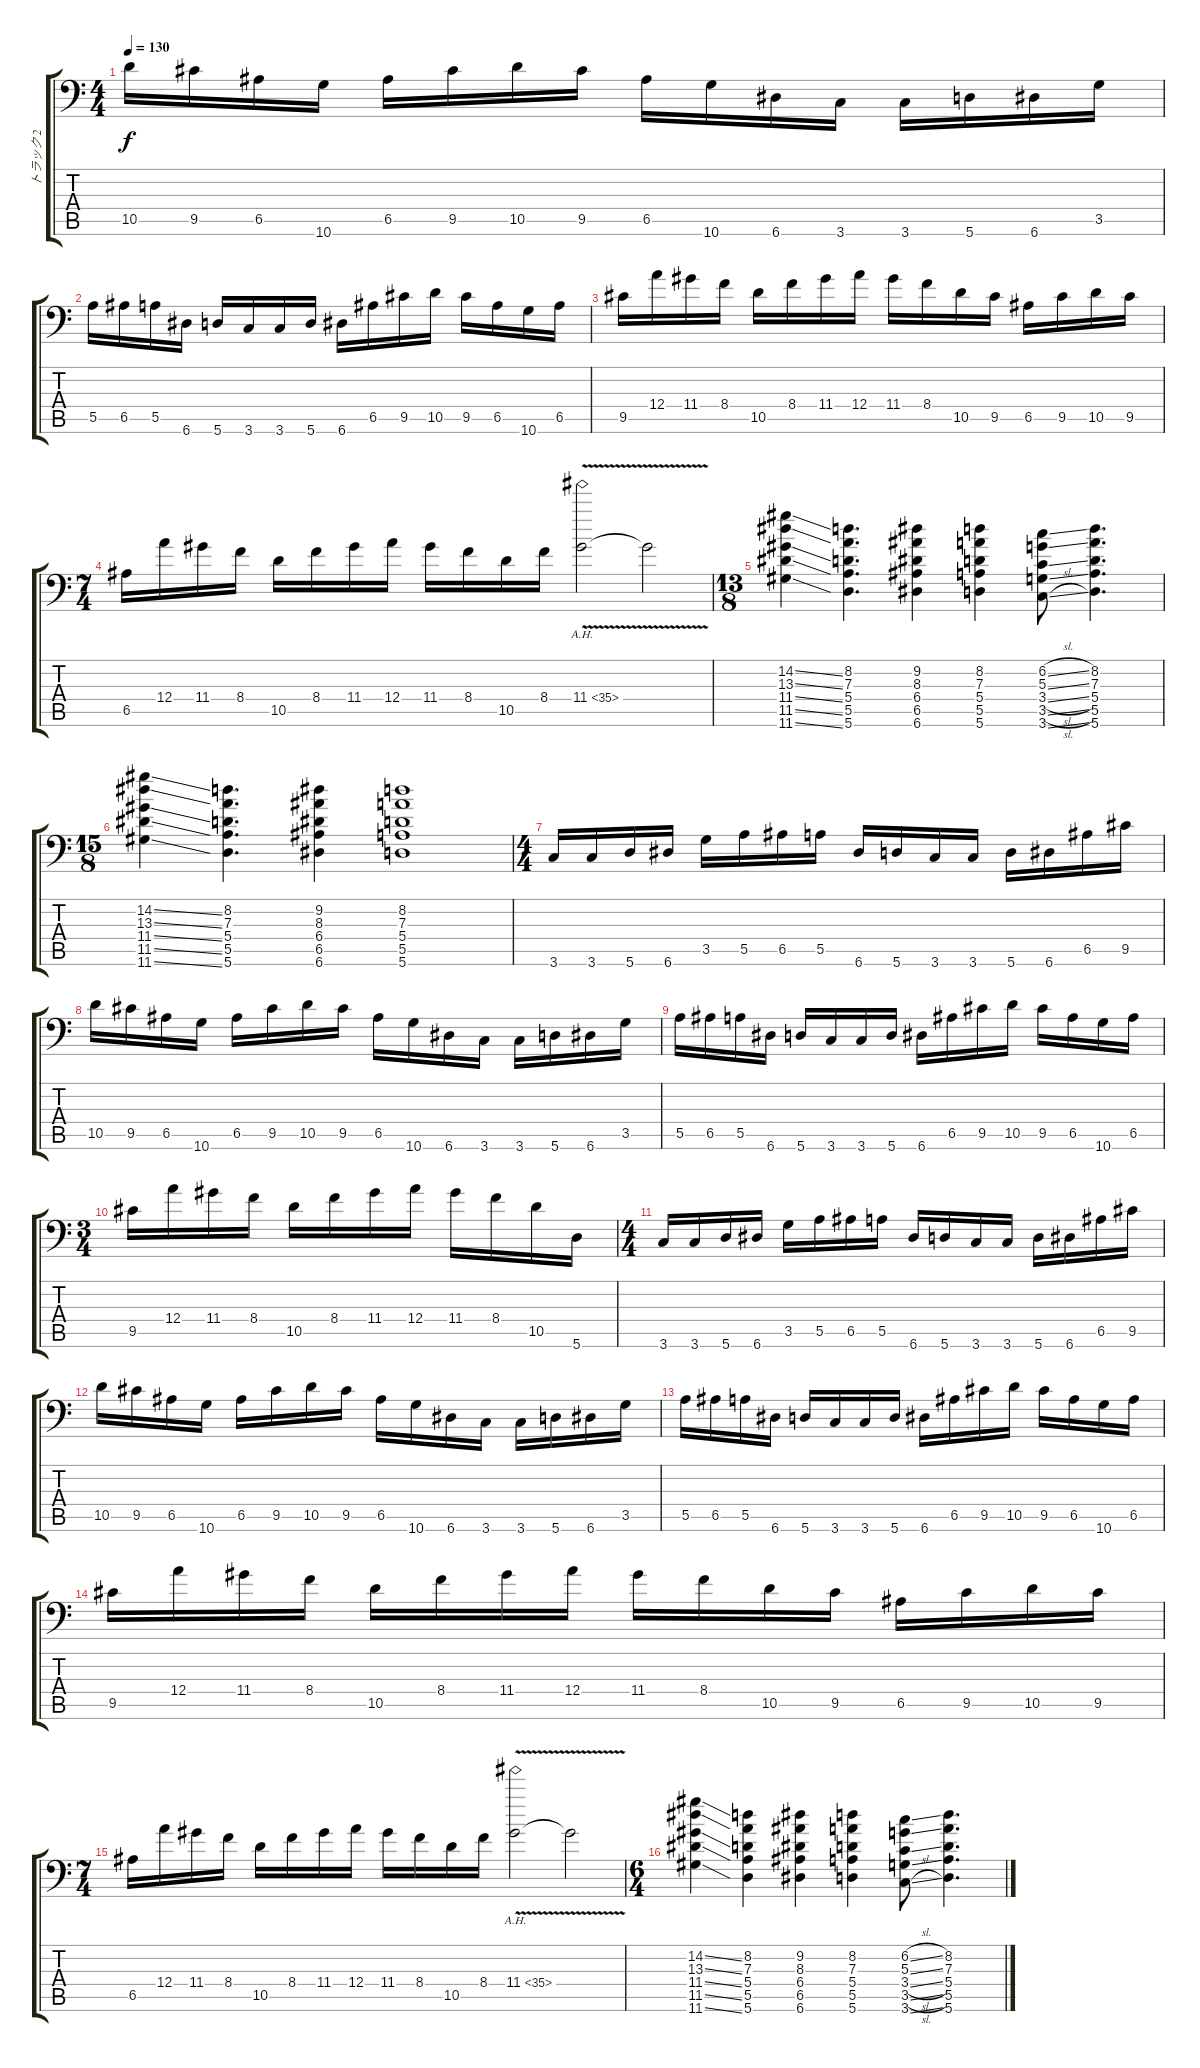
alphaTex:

\track ("トラック 2" "トラック 2") {instrument distortionguitar}
\staff {score tabs}
\tuning (B3 Gb3 D3 A2 E2 A1) {hide}
\ts (4 4)
\tempo 130
\clef f4
\ks c
10.5.16{dy f} 9.5.16 6.5.16 10.6.16 6.5.16 9.5.16 10.5.16 9.5.16 6.5.16 10.6.16 6.6.16 3.6.16 3.6.16 5.6.16 6.6.16 3.5.16 |
5.5.16 6.5.16 5.5.16 6.6.16 5.6.16 3.6.16 3.6.16 5.6.16 6.6.16 6.5.16 9.5.16 10.5.16 9.5.16 6.5.16 10.6.16 6.5.16 |
9.5.16 12.4.16 11.4.16 8.4.16 10.5.16 8.4.16 11.4.16 12.4.16 11.4.16 8.4.16 10.5.16 9.5.16 6.5.16 9.5.16 10.5.16 9.5.16 |
\ts (7 4)
6.5.16 12.4.16 11.4.16 8.4.16 10.5.16 8.4.16 11.4.16 12.4.16 11.4.16 8.4.16 10.5.16 8.4.16 11.4{ah 24 v}.2 11.4{t}.2 |
\ts (13 8)
(14.2{ss} 13.3{ss} 11.4{ss} 11.5{ss} 11.6{ss}).4 (8.2 7.3 5.4 5.5 5.6).4{d} (9.2 8.3 6.4 6.5 6.6).4 (8.2 7.3 5.4 5.5 5.6).4 (6.2{sl} 5.3{sl} 3.4{sl} 3.5{sl} 3.6{sl}).8 (8.2 7.3 5.4 5.5 5.6).4{d} |
\ts (15 8)
(14.2{ss} 13.3{ss} 11.4{ss} 11.5{ss} 11.6{ss}).4 (8.2 7.3 5.4 5.5 5.6).4{d} (9.2 8.3 6.4 6.5 6.6).4 (8.2 7.3 5.4 5.5 5.6).1 |
\ts (4 4)
3.6.16 3.6.16 5.6.16 6.6.16 3.5.16 5.5.16 6.5.16 5.5.16 6.6.16 5.6.16 3.6.16 3.6.16 5.6.16 6.6.16 6.5.16 9.5.16 |
10.5.16 9.5.16 6.5.16 10.6.16 6.5.16 9.5.16 10.5.16 9.5.16 6.5.16 10.6.16 6.6.16 3.6.16 3.6.16 5.6.16 6.6.16 3.5.16 |
5.5.16 6.5.16 5.5.16 6.6.16 5.6.16 3.6.16 3.6.16 5.6.16 6.6.16 6.5.16 9.5.16 10.5.16 9.5.16 6.5.16 10.6.16 6.5.16 |
\ts (3 4)
9.5.16 12.4.16 11.4.16 8.4.16 10.5.16 8.4.16 11.4.16 12.4.16 11.4.16 8.4.16 10.5.16 5.6.16 |
\ts (4 4)
3.6.16 3.6.16 5.6.16 6.6.16 3.5.16 5.5.16 6.5.16 5.5.16 6.6.16 5.6.16 3.6.16 3.6.16 5.6.16 6.6.16 6.5.16 9.5.16 |
10.5.16 9.5.16 6.5.16 10.6.16 6.5.16 9.5.16 10.5.16 9.5.16 6.5.16 10.6.16 6.6.16 3.6.16 3.6.16 5.6.16 6.6.16 3.5.16 |
5.5.16 6.5.16 5.5.16 6.6.16 5.6.16 3.6.16 3.6.16 5.6.16 6.6.16 6.5.16 9.5.16 10.5.16 9.5.16 6.5.16 10.6.16 6.5.16 |
9.5.16 12.4.16 11.4.16 8.4.16 10.5.16 8.4.16 11.4.16 12.4.16 11.4.16 8.4.16 10.5.16 9.5.16 6.5.16 9.5.16 10.5.16 9.5.16 |
\ts (7 4)
6.5.16 12.4.16 11.4.16 8.4.16 10.5.16 8.4.16 11.4.16 12.4.16 11.4.16 8.4.16 10.5.16 8.4.16 11.4{ah 24 v}.2 11.4{t}.2 |
\ts (6 4)
(14.2{ss} 13.3{ss} 11.4{ss} 11.5{ss} 11.6{ss}).4 (8.2 7.3 5.4 5.5 5.6).4 (9.2 8.3 6.4 6.5 6.6).4 (8.2 7.3 5.4 5.5 5.6).4 (6.2{sl} 5.3{sl} 3.4{sl} 3.5{sl} 3.6{sl}).8 (8.2 7.3 5.4 5.5 5.6).4{d}
